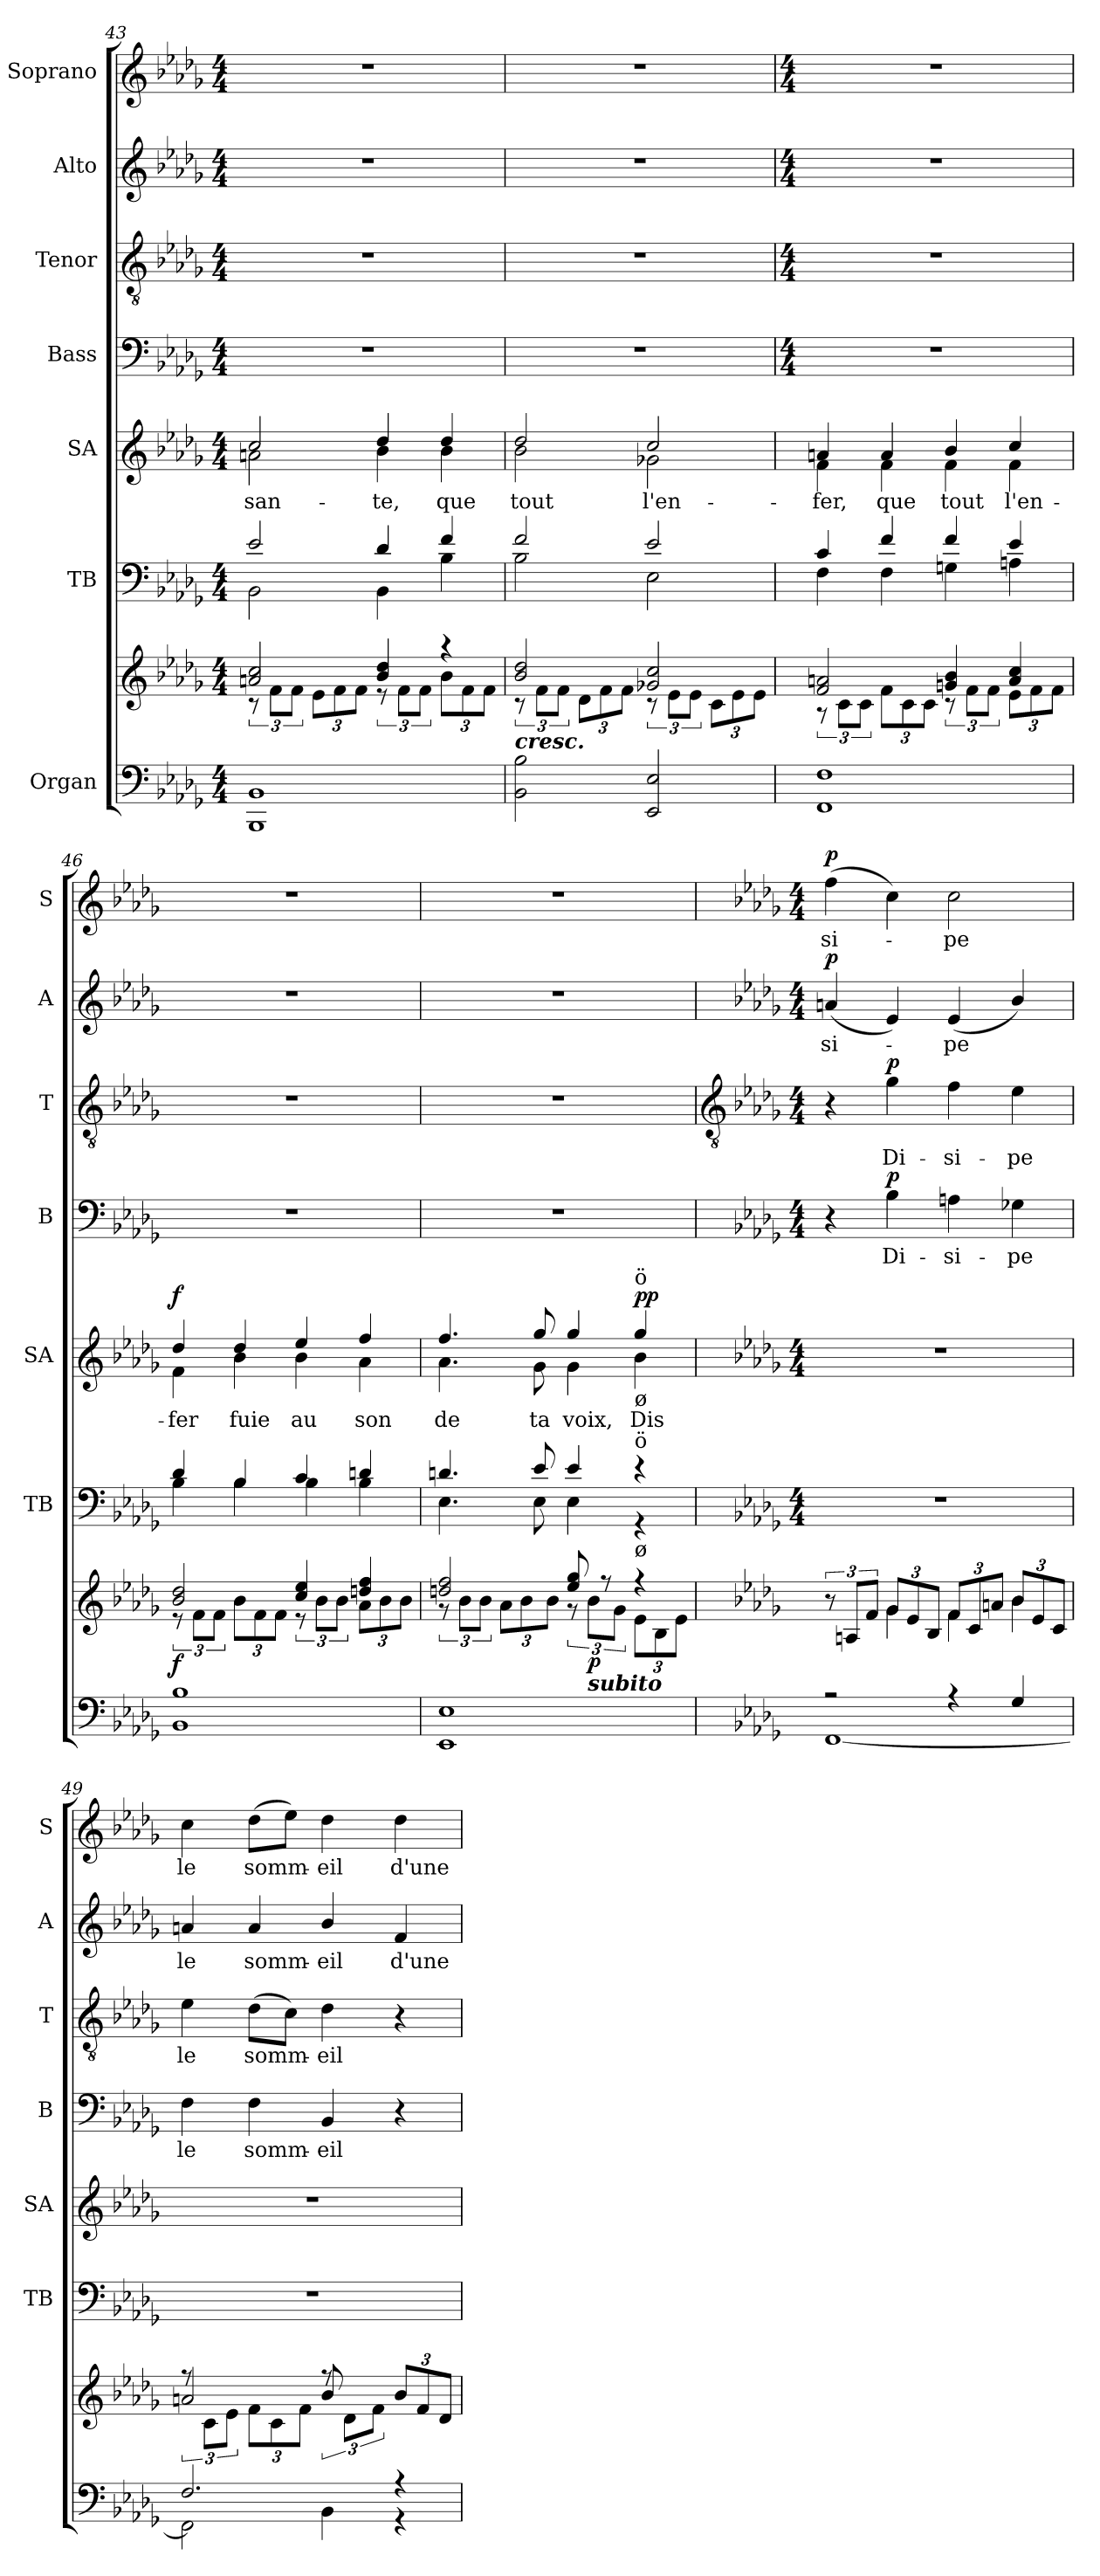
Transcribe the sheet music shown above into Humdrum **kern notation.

**kern	**kern	**dynam	**kern	**kern	**text	**dynam	**kern	**text	**dynam	**kern	**text	**dynam	**kern	**text	**dynam	**kern	**text	**dynam
*part7	*part7	*part7	*part6	*part5	*part5	*part5	*part4	*part4	*part4	*part3	*part3	*part3	*part2	*part2	*part2	*part1	*part1	*part1
*staff8	*staff7	*staff7/8	*staff6	*staff5	*staff5	*staff5	*staff4	*staff4	*staff4	*staff3	*staff3	*staff3	*staff2	*staff2	*staff2	*staff1	*staff1	*staff1
*I"Organ	*	*	*I"TB	*I"SA	*	*	*I"Bass	*	*	*I"Tenor	*	*	*I"Alto	*	*	*I"Soprano	*	*
*	*	*	*I'TB	*I'SA	*	*	*I'B	*	*	*I'T	*	*	*I'A	*	*	*I'S	*	*
*clefF4	*clefG2	*	*clefF4	*clefG2	*	*	*clefF4	*	*	*clefGv2	*	*	*clefG2	*	*	*clefG2	*	*
*k[b-e-a-d-g-]	*k[b-e-a-d-g-]	*	*k[b-e-a-d-g-]	*k[b-e-a-d-g-]	*	*	*k[b-e-a-d-g-]	*	*	*k[b-e-a-d-g-]	*	*	*k[b-e-a-d-g-]	*	*	*k[b-e-a-d-g-]	*	*
*D-:	*D-:	*	*D-:	*D-:	*	*	*D-:	*	*	*D-:	*	*	*D-:	*	*	*D-:	*	*
*M4/4	*M4/4	*	*M4/4	*M4/4	*	*	*M4/4	*	*	*M4/4	*	*	*M4/4	*	*	*M4/4	*	*
=43	=43	=43	=43	=43	=43	=43	=43	=43	=43	=43	=43	=43	=43	=43	=43	=43	=43	=43
*	*^	*	*^	*^	*	*	*	*	*	*	*	*	*	*	*	*	*	*
!	!	!	!	!	!	!	!	!LO:LY:b	!	!	!	!	!	!	!	!	!	!	!	!	!
1BBB- 1BB-	2an/ 2cc/	12r	.	2e-/	2BB-\	2cc/	2an\	-san-	.	1r	.	.	1r	.	.	1r	.	.	1r	.	.
.	.	12f\L	.	.	.	.	.	.	.	.	.	.	.	.	.	.	.	.	.	.	.
.	.	12f\J	.	.	.	.	.	.	.	.	.	.	.	.	.	.	.	.	.	.	.
.	.	12e-\L	.	.	.	.	.	.	.	.	.	.	.	.	.	.	.	.	.	.	.
.	.	12f\	.	.	.	.	.	.	.	.	.	.	.	.	.	.	.	.	.	.	.
.	.	12f\J	.	.	.	.	.	.	.	.	.	.	.	.	.	.	.	.	.	.	.
!	!	!	!	!	!	!	!	!LO:LY:b	!	!	!	!	!	!	!	!	!	!	!	!	!
.	4b-/ 4dd-/	12r	.	4d-/	4BB-\	4dd-/	4b-\	-te,	.	.	.	.	.	.	.	.	.	.	.	.	.
.	.	12f\L	.	.	.	.	.	.	.	.	.	.	.	.	.	.	.	.	.	.	.
.	.	12f\J	.	.	.	.	.	.	.	.	.	.	.	.	.	.	.	.	.	.	.
!	!	!	!	!	!	!	!	!LO:LY:b	!	!	!	!	!	!	!	!	!	!	!	!	!
.	4r	12b-\L	.	4f/	4B-\	4dd-/	4b-\	que	.	.	.	.	.	.	.	.	.	.	.	.	.
.	.	12f\	.	.	.	.	.	.	.	.	.	.	.	.	.	.	.	.	.	.	.
.	.	12f\J	.	.	.	.	.	.	.	.	.	.	.	.	.	.	.	.	.	.	.
=44	=44	=44	=44	=44	=44	=44	=44	=44	=44	=44	=44	=44	=44	=44	=44	=44	=44	=44	=44	=44	=44
!	!LO:TX:b:Bi:t=cresc.	!	!	!	!	!	!	!	!	!	!	!	!	!	!	!	!	!	!	!	!
!	!	!	!	!	!	!	!	!LO:LY:b	!	!	!	!	!	!	!	!	!	!	!	!	!
2BB- 2B-	2b-/ 2dd-/	12r	.	2f/	2B-\	2dd-/	2b-\	tout	.	1r	.	.	1r	.	.	1r	.	.	1r	.	.
.	.	12f\L	.	.	.	.	.	.	.	.	.	.	.	.	.	.	.	.	.	.	.
.	.	12f\J	.	.	.	.	.	.	.	.	.	.	.	.	.	.	.	.	.	.	.
.	.	12d-\L	.	.	.	.	.	.	.	.	.	.	.	.	.	.	.	.	.	.	.
.	.	12f\	.	.	.	.	.	.	.	.	.	.	.	.	.	.	.	.	.	.	.
.	.	12f\J	.	.	.	.	.	.	.	.	.	.	.	.	.	.	.	.	.	.	.
!	!	!	!	!	!	!	!	!LO:LY:b	!	!	!	!	!	!	!	!	!	!	!	!	!
2EE- 2E-	2g-X/ 2cc/	12r	.	2e-/	2E-\	2cc/	2g-X\	l'en-	.	.	.	.	.	.	.	.	.	.	.	.	.
.	.	12e-\L	.	.	.	.	.	.	.	.	.	.	.	.	.	.	.	.	.	.	.
.	.	12e-\J	.	.	.	.	.	.	.	.	.	.	.	.	.	.	.	.	.	.	.
.	.	12c\L	.	.	.	.	.	.	.	.	.	.	.	.	.	.	.	.	.	.	.
.	.	12e-\	.	.	.	.	.	.	.	.	.	.	.	.	.	.	.	.	.	.	.
.	.	12e-\J	.	.	.	.	.	.	.	.	.	.	.	.	.	.	.	.	.	.	.
!!LO:LB:g=z
=45	=45	=45	=45	=45	=45	=45	=45	=45	=45	=45	=45	=45	=45	=45	=45	=45	=45	=45	=45	=45	=45
*	*	*	*	*	*	*	*	*	*	*M4/4	*	*	*M4/4	*	*	*M4/4	*	*	*M4/4	*	*
!	!	!	!	!	!	!	!	!LO:LY:b	!	!	!	!	!	!	!	!	!	!	!	!	!
1FF 1F	2f/ 2an/	12r	.	4c/	4F\	4an/	4f\	-fer,	.	1r	.	.	1r	.	.	1r	.	.	1r	.	.
.	.	12c\L	.	.	.	.	.	.	.	.	.	.	.	.	.	.	.	.	.	.	.
.	.	12c\J	.	.	.	.	.	.	.	.	.	.	.	.	.	.	.	.	.	.	.
!	!	!	!	!	!	!	!	!LO:LY:b	!	!	!	!	!	!	!	!	!	!	!	!	!
.	.	12f\L	.	4f/	4F\	4a/	4f\	que	.	.	.	.	.	.	.	.	.	.	.	.	.
.	.	12c\	.	.	.	.	.	.	.	.	.	.	.	.	.	.	.	.	.	.	.
.	.	12c\J	.	.	.	.	.	.	.	.	.	.	.	.	.	.	.	.	.	.	.
!	!	!	!	!	!	!	!	!LO:LY:b	!	!	!	!	!	!	!	!	!	!	!	!	!
.	4gn/ 4b-/	12r	.	4f/	4Gn\	4b-/	4f\	tout	.	.	.	.	.	.	.	.	.	.	.	.	.
.	.	12f\L	.	.	.	.	.	.	.	.	.	.	.	.	.	.	.	.	.	.	.
.	.	12f\J	.	.	.	.	.	.	.	.	.	.	.	.	.	.	.	.	.	.	.
!	!	!	!	!	!	!	!	!LO:LY:b	!	!	!	!	!	!	!	!	!	!	!	!	!
.	4a/ 4cc/	12e-\L	.	4e-/	4An\	4cc/	4f\	l'en-	.	.	.	.	.	.	.	.	.	.	.	.	.
.	.	12f\	.	.	.	.	.	.	.	.	.	.	.	.	.	.	.	.	.	.	.
.	.	12f\J	.	.	.	.	.	.	.	.	.	.	.	.	.	.	.	.	.	.	.
=46	=46	=46	=46	=46	=46	=46	=46	=46	=46	=46	=46	=46	=46	=46	=46	=46	=46	=46	=46	=46	=46
!	!	!	!LO:DY:b	!	!	!	!	!LO:LY:b	!LO:DY:b	!	!	!	!	!	!	!	!	!	!	!	!
1BB- 1B-	2b-/ 2dd-/	12r	f	4d-/	4B-\	4dd-/	4f\	fer	f	1r	.	.	1r	.	.	1r	.	.	1r	.	.
.	.	12f\L	.	.	.	.	.	.	.	.	.	.	.	.	.	.	.	.	.	.	.
.	.	12f\J	.	.	.	.	.	.	.	.	.	.	.	.	.	.	.	.	.	.	.
!	!	!	!	!	!	!	!	!LO:LY:b	!	!	!	!	!	!	!	!	!	!	!	!	!
.	.	12b-\L	.	4B-/	4B-\	4dd-/	4b-\	fuie	.	.	.	.	.	.	.	.	.	.	.	.	.
.	.	12f\	.	.	.	.	.	.	.	.	.	.	.	.	.	.	.	.	.	.	.
.	.	12f\J	.	.	.	.	.	.	.	.	.	.	.	.	.	.	.	.	.	.	.
!	!	!	!	!	!	!	!	!LO:LY:b	!	!	!	!	!	!	!	!	!	!	!	!	!
.	4cc/ 4ee-/	12r	.	4c/	4B-\	4ee-/	4b-\	au	.	.	.	.	.	.	.	.	.	.	.	.	.
.	.	12b-\L	.	.	.	.	.	.	.	.	.	.	.	.	.	.	.	.	.	.	.
.	.	12b-\J	.	.	.	.	.	.	.	.	.	.	.	.	.	.	.	.	.	.	.
!	!	!	!	!	!	!	!	!LO:LY:b	!	!	!	!	!	!	!	!	!	!	!	!	!
.	4ddn/ 4ff/	12a-\L	.	4dn/	4B-\	4ff/	4a-\	son	.	.	.	.	.	.	.	.	.	.	.	.	.
.	.	12b-\	.	.	.	.	.	.	.	.	.	.	.	.	.	.	.	.	.	.	.
.	.	12b-\J	.	.	.	.	.	.	.	.	.	.	.	.	.	.	.	.	.	.	.
=47	=47	=47	=47	=47	=47	=47	=47	=47	=47	=47	=47	=47	=47	=47	=47	=47	=47	=47	=47	=47	=47
!	!	!	!	!	!	!	!	!LO:LY:b	!	!	!	!	!	!	!	!	!	!	!	!	!
1EE- 1E-	2ddn/ 2ff/	12r	.	4.dn/	4.E-\	4.ff/	4.a-\	de	.	1r	.	.	1r	.	.	1r	.	.	1r	.	.
.	.	12b-\L	.	.	.	.	.	.	.	.	.	.	.	.	.	.	.	.	.	.	.
.	.	12b-\J	.	.	.	.	.	.	.	.	.	.	.	.	.	.	.	.	.	.	.
.	.	12a-\L	.	.	.	.	.	.	.	.	.	.	.	.	.	.	.	.	.	.	.
.	.	12b-\	.	.	.	.	.	.	.	.	.	.	.	.	.	.	.	.	.	.	.
!	!	!	!	!	!	!	!	!LO:LY:b	!	!	!	!	!	!	!	!	!	!	!	!	!
.	.	.	.	8e-/	8E-\	8gg-/	8g-\	ta	.	.	.	.	.	.	.	.	.	.	.	.	.
.	.	12b-\J	.	.	.	.	.	.	.	.	.	.	.	.	.	.	.	.	.	.	.
!	!	!	!	!	!	!	!	!LO:LY:b	!	!	!	!	!	!	!	!	!	!	!	!	!
.	8ee-/ 8gg-/	12r	.	4e-/	4E-\	4gg-/	4g-\	voix,	.	.	.	.	.	.	.	.	.	.	.	.	.
!	!	!LO:TX:b:Bi:t=subito	!	!	!	!	!	!	!	!	!	!	!	!	!	!	!	!	!	!	!
!	!	!	!LO:DY:b	!	!	!	!	!	!	!	!	!	!	!	!	!	!	!	!	!	!
.	.	12b-\L	p	.	.	.	.	.	.	.	.	.	.	.	.	.	.	.	.	.	.
.	8r	.	.	.	.	.	.	.	.	.	.	.	.	.	.	.	.	.	.	.	.
.	.	12g-\J	.	.	.	.	.	.	.	.	.	.	.	.	.	.	.	.	.	.	.
!	!	!	!	!	!	!LO:TX:b:t=ø	!	!	!	!	!	!	!	!	!	!	!	!	!	!	!
!	!	!	!	!	!	!LO:TX:a:t=ö	!	!	!	!	!	!	!	!	!	!	!	!	!	!	!
!	!	!	!	!LO:TX:b:t=ø	!	!	!	!	!	!	!	!	!	!	!	!	!	!	!	!	!
!	!	!	!	!LO:TX:a:t=ö	!	!	!	!	!	!	!	!	!	!	!	!	!	!	!	!	!
!	!	!	!	!	!	!	!	!LO:LY:b	!LO:DY:b	!	!	!	!	!	!	!	!	!	!	!	!
!	!	!	!	!	!	!	!	!	!LO:DY:n=1:b	!	!	!	!	!	!	!	!	!	!	!	!
.	4r	12e-\L	.	4r	4r	4gg-/	4b-\	Dis-	p p	.	.	.	.	.	.	.	.	.	.	.	.
.	.	12B-\	.	.	.	.	.	.	.	.	.	.	.	.	.	.	.	.	.	.	.
.	.	12e-\J	.	.	.	.	.	.	.	.	.	.	.	.	.	.	.	.	.	.	.
*	*	*	*	*v	*v	*	*	*	*	*	*	*	*	*	*	*	*	*	*	*	*
*	*	*	*	*	*v	*v	*	*	*	*	*	*	*	*	*	*	*	*	*	*
!!LO:LB:g=z
=48	=48	=48	=48	=48	=48	=48	=48	=48	=48	=48	=48	=48	=48	=48	=48	=48	=48	=48	=48
*	*	*	*	*	*	*	*	*	*	*	*clefGv2	*	*	*	*	*	*	*	*
*	*	*	*	*	*	*	*	*k[b-e-a-d-g-]	*	*	*k[b-e-a-d-g-]	*	*	*k[b-e-a-d-g-]	*	*	*k[b-e-a-d-g-]	*	*
*	*	*	*	*	*	*	*	*D-:	*	*	*D-:	*	*	*D-:	*	*	*D-:	*	*
*	*	*	*	*M4/4	*M4/4	*	*	*M4/4	*	*	*M4/4	*	*	*M4/4	*	*	*M4/4	*	*
*^	*	*	*	*	*	*	*	*	*	*	*	*	*	*	*	*	*	*	*
!	!	!	!	!	!	!	!	!	!	!	!	!	!	!	!	!LO:LY:b	!LO:DY:b	!	!LO:LY:b	!LO:DY:b
2r	[1FF\	12r	4ryy	.	1r	1r	.	.	4r	.	.	4r	.	.	(<4an	si-	p	(>4ff	si-	p
.	.	12An/L	.	.	.	.	.	.	.	.	.	.	.	.	.	.	.	.	.	.
.	.	12f/J	.	.	.	.	.	.	.	.	.	.	.	.	.	.	.	.	.	.
!	!	!	!	!	!	!	!	!	!	!LO:LY:b	!LO:DY:b	!	!LO:LY:b	!LO:DY:b	!	!	!	!	!	!
.	.	12g-/L	4g-\	.	.	.	.	.	4B-	Di-	p	4g-	Di-	p	4e-)	.	.	4cc)	.	.
.	.	12e-/	.	.	.	.	.	.	.	.	.	.	.	.	.	.	.	.	.	.
.	.	12B-/J	.	.	.	.	.	.	.	.	.	.	.	.	.	.	.	.	.	.
!	!	!	!	!	!	!	!	!	!	!LO:LY:b	!	!	!LO:LY:b	!	!	!LO:LY:b	!	!	!LO:LY:b	!
4r	.	12f/L	4f\	.	.	.	.	.	4An	-si-	.	4f	-si-	.	(<4e-	pe	.	2cc	pe	.
.	.	12c/	.	.	.	.	.	.	.	.	.	.	.	.	.	.	.	.	.	.
.	.	12an/J	.	.	.	.	.	.	.	.	.	.	.	.	.	.	.	.	.	.
!	!	!	!	!	!	!	!	!	!	!LO:LY:b	!	!	!LO:LY:b	!	!	!	!	!	!	!
4G-/	.	12b-/L	4b-\	.	.	.	.	.	4G-X	-pe	.	4e-	-pe	.	4b-/)	.	.	.	.	.
.	.	12e-/	.	.	.	.	.	.	.	.	.	.	.	.	.	.	.	.	.	.
.	.	12c/J	.	.	.	.	.	.	.	.	.	.	.	.	.	.	.	.	.	.
=49	=49	=49	=49	=49	=49	=49	=49	=49	=49	=49	=49	=49	=49	=49	=49	=49	=49	=49	=49	=49
!	!	!	!	!	!	!	!	!	!	!LO:LY:b	!	!	!LO:LY:b	!	!	!LO:LY:b	!	!	!LO:LY:b	!
2.F/	2FF\]	12r	2an/	.	1r	1r	.	.	4F	le	.	4e-	le	.	4an	le	.	4cc	le	.
.	.	12c\L	.	.	.	.	.	.	.	.	.	.	.	.	.	.	.	.	.	.
.	.	12e-\J	.	.	.	.	.	.	.	.	.	.	.	.	.	.	.	.	.	.
!	!	!	!	!	!	!	!	!	!	!LO:LY:b	!	!	!LO:LY:b	!	!	!LO:LY:b	!	!	!LO:LY:b	!
.	.	12f\L	.	.	.	.	.	.	4F	somm-	.	(>8d-L	somm-	.	4a	somm-	.	(>8dd-L	somm-	.
.	.	12c\	.	.	.	.	.	.	.	.	.	.	.	.	.	.	.	.	.	.
.	.	.	.	.	.	.	.	.	.	.	.	8cJ)	.	.	.	.	.	8ee-J)	.	.
.	.	12f\J	.	.	.	.	.	.	.	.	.	.	.	.	.	.	.	.	.	.
!	!	!	!	!	!	!	!	!	!	!LO:LY:b	!	!	!LO:LY:b	!	!	!LO:LY:b	!	!	!LO:LY:b	!
.	4BB-\	12r	8b-/	.	.	.	.	.	4BB-	-eil	.	4d-	eil	.	4b-/	-eil	.	4dd-	eil	.
.	.	12d-\L	.	.	.	.	.	.	.	.	.	.	.	.	.	.	.	.	.	.
.	.	.	8ryy	.	.	.	.	.	.	.	.	.	.	.	.	.	.	.	.	.
.	.	12f\J	.	.	.	.	.	.	.	.	.	.	.	.	.	.	.	.	.	.
!	!	!	!	!	!	!	!	!	!	!	!	!	!	!	!	!LO:LY:b	!	!	!LO:LY:b	!
4r	4r	12b-/L	4ryy	.	.	.	.	.	4r	.	.	4r	.	.	4f	d'une	.	4dd-	d'une	.
.	.	12f/	.	.	.	.	.	.	.	.	.	.	.	.	.	.	.	.	.	.
.	.	12d-/J	.	.	.	.	.	.	.	.	.	.	.	.	.	.	.	.	.	.
*v	*v	*	*	*	*	*	*	*	*	*	*	*	*	*	*	*	*	*	*	*
*	*v	*v	*	*	*	*	*	*	*	*	*	*	*	*	*	*	*	*	*
=	=	=	=	=	=	=	=	=	=	=	=	=	=	=	=	=	=	=
*-	*-	*-	*-	*-	*-	*-	*-	*-	*-	*-	*-	*-	*-	*-	*-	*-	*-	*-
